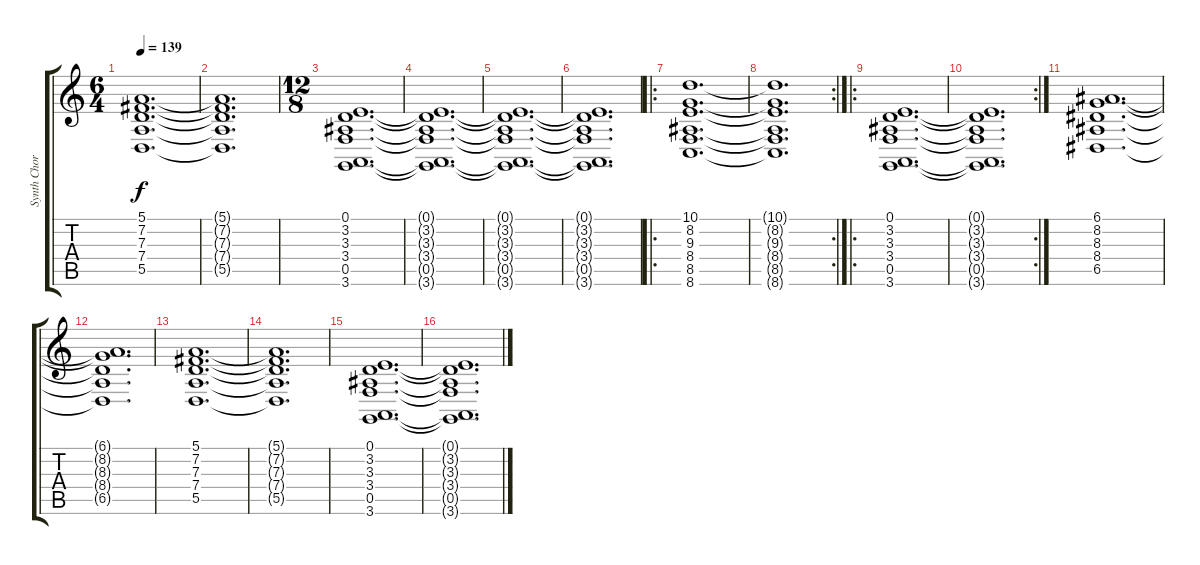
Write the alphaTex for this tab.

\track ("Synth Chords (Rick Wright)" "Synth Chor") {instrument stringensemble1}
\staff {score tabs}
\tuning (E4 B3 G3 D3 A2 E2) {hide}
\ts (6 4)
\tempo 139
\clef g2
\ks c
(5.1 7.2 7.3 7.4 5.5).1{d dy f} |
(5.1{t} 7.2{t} 7.3{t} 7.4{t} 5.5{t}).1{d} |
\ts (12 8)
(0.1 3.2 3.3 3.4 0.5 3.6).1{d} |
(0.1{t} 3.2{t} 3.3{t} 3.4{t} 0.5{t} 3.6{t}).1{d} |
(0.1{t} 3.2{t} 3.3{t} 3.4{t} 0.5{t} 3.6{t}).1{d} |
(0.1{t} 3.2{t} 3.3{t} 3.4{t} 0.5{t} 3.6{t}).1{d} |
\ro
(10.1 8.2 9.3 8.4 8.5 8.6).1{d} |
\rc 2
(10.1{t} 8.2{t} 9.3{t} 8.4{t} 8.5{t} 8.6{t}).1{d} |
\ro
(0.1 3.2 3.3 3.4 0.5 3.6).1{d} |
\rc 2
(0.1{t} 3.2{t} 3.3{t} 3.4{t} 0.5{t} 3.6{t}).1{d} |
(6.1 8.2 8.3 8.4 6.5).1{d} |
(6.1{t} 8.2{t} 8.3{t} 8.4{t} 6.5{t}).1{d} |
(5.1 7.2 7.3 7.4 5.5).1{d} |
(5.1{t} 7.2{t} 7.3{t} 7.4{t} 5.5{t}).1{d} |
(0.1 3.2 3.3 3.4 0.5 3.6).1{d volume 3} |
(0.1{t} 3.2{t} 3.3{t} 3.4{t} 0.5{t} 3.6{t}).1{d}
